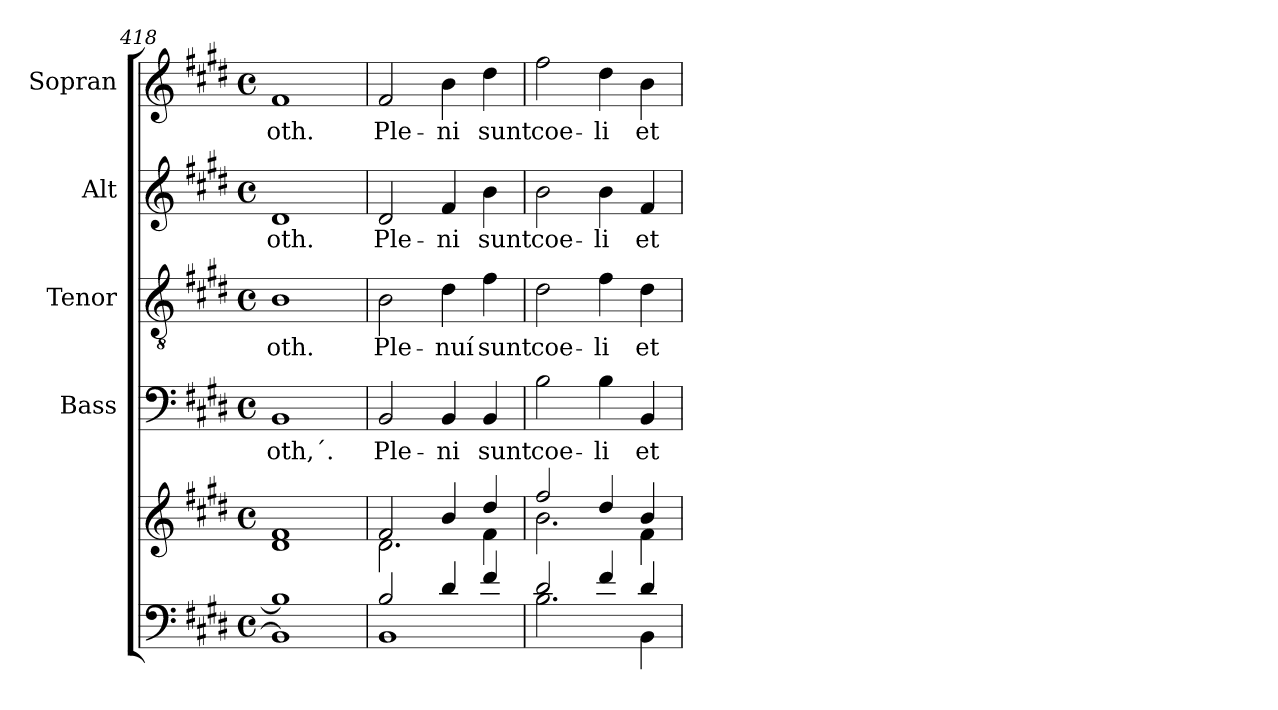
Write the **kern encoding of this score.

**kern	**kern	**kern	**text	**kern	**text	**kern	**text	**kern	**text
*part5	*part5	*part4	*part4	*part3	*part3	*part2	*part2	*part1	*part1
*staff6	*staff5	*staff4	*staff4	*staff3	*staff3	*staff2	*staff2	*staff1	*staff1
*	*	*I"Bass	*	*I"Tenor	*	*I"Alt	*	*I"Sopran	*
*	*	*I'B.	*	*I'T.	*	*I'A.	*	*I'S.	*
!!LO:LB:g=z
*clefF4	*clefG2	*clefF4	*	*clefGv2	*	*clefG2	*	*clefG2	*
*k[f#c#g#d#]	*k[f#c#g#d#]	*k[f#c#g#d#]	*	*k[f#c#g#d#]	*	*k[f#c#g#d#]	*	*k[f#c#g#d#]	*
*E:	*E:	*E:	*	*E:	*	*E:	*	*E:	*
*M4/4	*M4/4	*M4/4	*	*M4/4	*	*M4/4	*	*M4/4	*
*met(c)	*met(c)	*met(c)	*	*met(c)	*	*met(c)	*	*met(c)	*
=418	=418	=418	=418	=418	=418	=418	=418	=418	=418
*^	*^	*	*	*	*	*	*	*	*
!	!	!	!	!	!LO:LY:b	!	!LO:LY:b	!	!LO:LY:b	!	!LO:LY:b
1B]	1BB]	1f#	1d#	1BB	-oth,´.	1B	-oth.	1d#	-oth.	1f#	-oth.
=419	=419	=419	=419	=419	=419	=419	=419	=419	=419	=419	=419
!	!	!	!	!	!LO:LY:b	!	!LO:LY:b	!	!LO:LY:b	!	!LO:LY:b
2B/	1BB	2f#/	2.d#\	2BB/	Ple-	2B\	Ple-	2d#/	Ple-	2f#/	Ple-
!	!	!	!	!	!LO:LY:b	!	!LO:LY:b	!	!LO:LY:b	!	!LO:LY:b
4d#/	.	4b/	.	4BB/	-ni	4d#\	-nuí	4f#/	-ni	4b\	-ni
!	!	!	!	!	!LO:LY:b	!	!LO:LY:b	!	!LO:LY:b	!	!LO:LY:b
4f#/	.	4dd#/	4f#\	4BB/	sunt	4f#\	sunt	4b\	sunt	4dd#\	sunt
=420	=420	=420	=420	=420	=420	=420	=420	=420	=420	=420	=420
!	!	!	!	!	!LO:LY:b	!	!LO:LY:b	!	!LO:LY:b	!	!LO:LY:b
2d#/	2.B\	2ff#/	2.b\	2B\	coe-	2d#\	coe-	2b\	coe-	2ff#\	coe-
!	!	!	!	!	!LO:LY:b	!	!LO:LY:b	!	!LO:LY:b	!	!LO:LY:b
4f#/	.	4dd#/	.	4B\	-li	4f#\	-li	4b\	-li	4dd#\	-li
!	!	!	!	!	!LO:LY:b	!	!LO:LY:b	!	!LO:LY:b	!	!LO:LY:b
4d#/	4BB\	4b/	4f#\	4BB/	et	4d#\	et	4f#/	et	4b\	et
*v	*v	*	*	*	*	*	*	*	*	*	*
*	*v	*v	*	*	*	*	*	*	*	*
=	=	=	=	=	=	=	=	=	=
*-	*-	*-	*-	*-	*-	*-	*-	*-	*-
